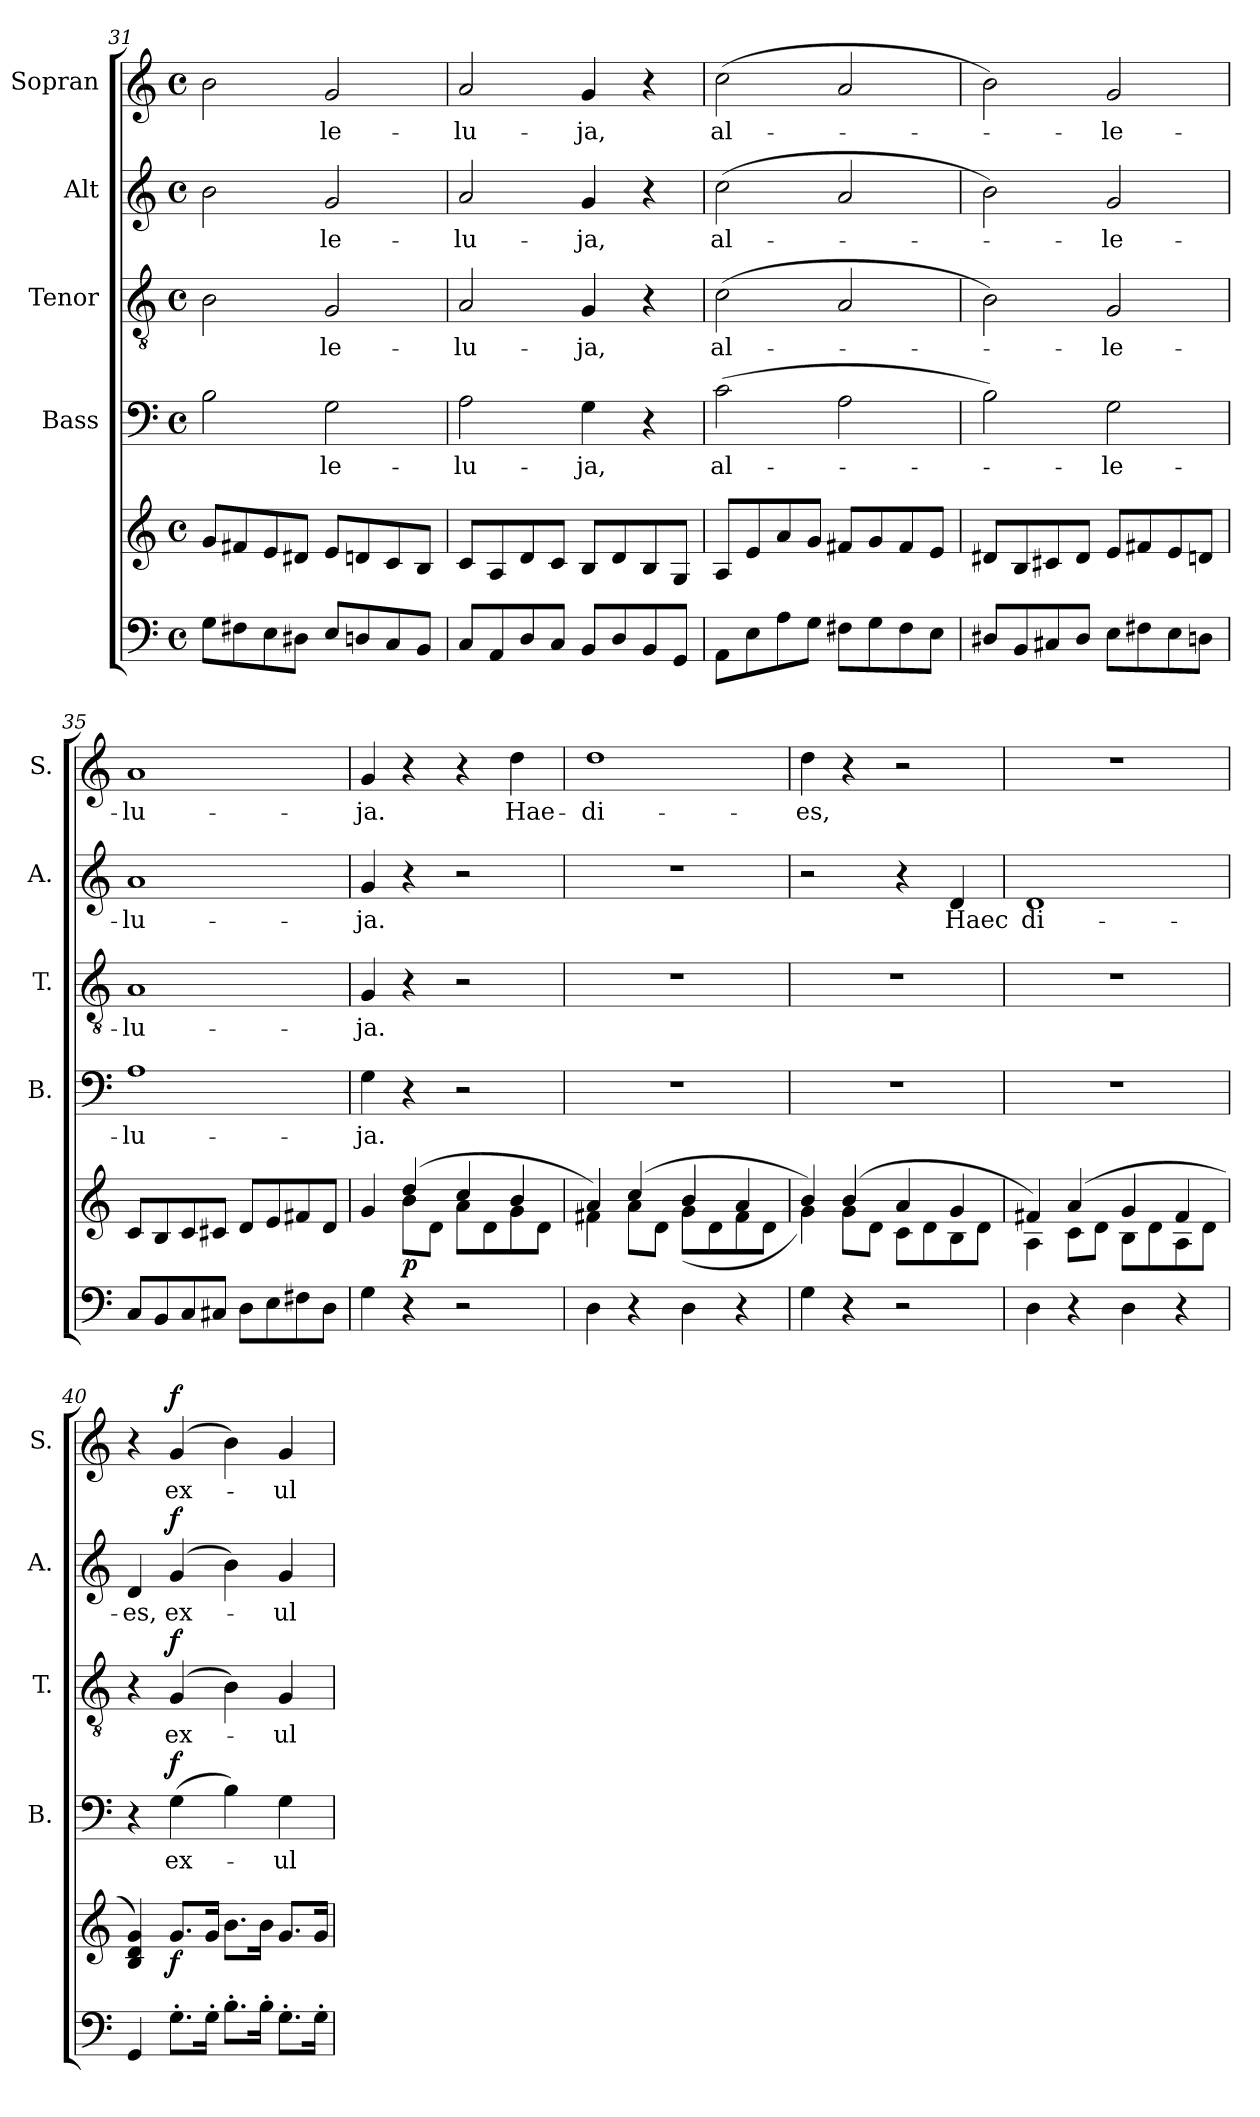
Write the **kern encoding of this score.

**kern	**kern	**dynam	**kern	**text	**dynam	**kern	**text	**dynam	**kern	**text	**dynam	**kern	**text	**dynam
*part5	*part5	*part5	*part4	*part4	*part4	*part3	*part3	*part3	*part2	*part2	*part2	*part1	*part1	*part1
*staff6	*staff5	*staff5/6	*staff4	*staff4	*staff4	*staff3	*staff3	*staff3	*staff2	*staff2	*staff2	*staff1	*staff1	*staff1
*	*	*	*I"Bass	*	*	*I"Tenor	*	*	*I"Alt	*	*	*I"Sopran	*	*
*	*	*	*I'B.	*	*	*I'T.	*	*	*I'A.	*	*	*I'S.	*	*
!!LO:LB:g=z
*clefF4	*clefG2	*	*clefF4	*	*	*clefGv2	*	*	*clefG2	*	*	*clefG2	*	*
*k[]	*k[]	*	*k[]	*	*	*k[]	*	*	*k[]	*	*	*k[]	*	*
*C:	*C:	*	*C:	*	*	*C:	*	*	*C:	*	*	*C:	*	*
*M4/4	*M4/4	*	*M4/4	*	*	*M4/4	*	*	*M4/4	*	*	*M4/4	*	*
*met(c)	*met(c)	*	*met(c)	*	*	*met(c)	*	*	*met(c)	*	*	*met(c)	*	*
=31	=31	=31	=31	=31	=31	=31	=31	=31	=31	=31	=31	=31	=31	=31
8G\L	8g/L	.	2B\	.	.	2B\	.	.	2b\	.	.	2b\	.	.
8F#X\	8f#X/	.	.	.	.	.	.	.	.	.	.	.	.	.
8E\	8e/	.	.	.	.	.	.	.	.	.	.	.	.	.
8D#X\J	8d#X/J	.	.	.	.	.	.	.	.	.	.	.	.	.
!	!	!	!	!LO:LY:b	!	!	!LO:LY:b	!	!	!LO:LY:b	!	!	!LO:LY:b	!
8E/L	8e/L	.	2G\	-le-	.	2G/	-le-	.	2g/	-le-	.	2g/	-le-	.
8Dn/	8dn/	.	.	.	.	.	.	.	.	.	.	.	.	.
8C/	8c/	.	.	.	.	.	.	.	.	.	.	.	.	.
8BB/J	8B/J	.	.	.	.	.	.	.	.	.	.	.	.	.
=32	=32	=32	=32	=32	=32	=32	=32	=32	=32	=32	=32	=32	=32	=32
!	!	!	!	!LO:LY:b	!	!	!LO:LY:b	!	!	!LO:LY:b	!	!	!LO:LY:b	!
8C/L	8c/L	.	2A\	-lu-	.	2A/	-lu-	.	2a/	-lu-	.	2a/	-lu-	.
8AA/	8A/	.	.	.	.	.	.	.	.	.	.	.	.	.
8D/	8d/	.	.	.	.	.	.	.	.	.	.	.	.	.
8C/J	8c/J	.	.	.	.	.	.	.	.	.	.	.	.	.
!	!	!	!	!LO:LY:b	!	!	!LO:LY:b	!	!	!LO:LY:b	!	!	!LO:LY:b	!
8BB/L	8B/L	.	4G\	-ja,	.	4G/	-ja,	.	4g/	-ja,	.	4g/	-ja,	.
8D/	8d/	.	.	.	.	.	.	.	.	.	.	.	.	.
8BB/	8B/	.	4r	.	.	4r	.	.	4r	.	.	4r	.	.
8GG/J	8G/J	.	.	.	.	.	.	.	.	.	.	.	.	.
=33	=33	=33	=33	=33	=33	=33	=33	=33	=33	=33	=33	=33	=33	=33
!	!	!	!	!LO:LY:b	!	!	!LO:LY:b	!	!	!LO:LY:b	!	!	!LO:LY:b	!
8AA\L	8A/L	.	(>2c\	al-	.	(>2c\	al-	.	(>2cc\	al-	.	(>2cc\	al-	.
8E\	8e/	.	.	.	.	.	.	.	.	.	.	.	.	.
8A\	8a/	.	.	.	.	.	.	.	.	.	.	.	.	.
8G\J	8g/J	.	.	.	.	.	.	.	.	.	.	.	.	.
8F#X\L	8f#X/L	.	2A\	.	.	2A/	.	.	2a/	.	.	2a/	.	.
8G\	8g/	.	.	.	.	.	.	.	.	.	.	.	.	.
8F#\	8f#/	.	.	.	.	.	.	.	.	.	.	.	.	.
8E\J	8e/J	.	.	.	.	.	.	.	.	.	.	.	.	.
=34	=34	=34	=34	=34	=34	=34	=34	=34	=34	=34	=34	=34	=34	=34
8D#X/L	8d#X/L	.	2B\)	.	.	2B\)	.	.	2b\)	.	.	2b\)	.	.
8BB/	8B/	.	.	.	.	.	.	.	.	.	.	.	.	.
8C#X/	8c#X/	.	.	.	.	.	.	.	.	.	.	.	.	.
8D#/J	8d#/J	.	.	.	.	.	.	.	.	.	.	.	.	.
!	!	!	!	!LO:LY:b	!	!	!LO:LY:b	!	!	!LO:LY:b	!	!	!LO:LY:b	!
8E\L	8e/L	.	2G\	-le-	.	2G/	-le-	.	2g/	-le-	.	2g/	-le-	.
8F#X\	8f#X/	.	.	.	.	.	.	.	.	.	.	.	.	.
8E\	8e/	.	.	.	.	.	.	.	.	.	.	.	.	.
8Dn\J	8dn/J	.	.	.	.	.	.	.	.	.	.	.	.	.
!!LO:PB:g=z
=35	=35	=35	=35	=35	=35	=35	=35	=35	=35	=35	=35	=35	=35	=35
!	!	!	!	!LO:LY:b	!	!	!LO:LY:b	!	!	!LO:LY:b	!	!	!LO:LY:b	!
8C/L	8c/L	.	1A	-lu-	.	1A	-lu-	.	1a	-lu-	.	1a	-lu-	.
8BB/	8B/	.	.	.	.	.	.	.	.	.	.	.	.	.
8C/	8c/	.	.	.	.	.	.	.	.	.	.	.	.	.
8C#X/J	8c#X/J	.	.	.	.	.	.	.	.	.	.	.	.	.
8D\L	8d/L	.	.	.	.	.	.	.	.	.	.	.	.	.
8E\	8e/	.	.	.	.	.	.	.	.	.	.	.	.	.
8F#X\	8f#X/	.	.	.	.	.	.	.	.	.	.	.	.	.
8D\J	8d/J	.	.	.	.	.	.	.	.	.	.	.	.	.
=36	=36	=36	=36	=36	=36	=36	=36	=36	=36	=36	=36	=36	=36	=36
*	*^	*	*	*	*	*	*	*	*	*	*	*	*	*
!	!	!	!	!	!LO:LY:b	!	!	!LO:LY:b	!	!	!LO:LY:b	!	!	!LO:LY:b	!
4G\	4g/	4ryy	.	4G\	-ja.	.	4G/	-ja.	.	4g/	-ja.	.	4g/	-ja.	.
!	!	!	!LO:DY:b	!	!	!	!	!	!	!	!	!	!	!	!
4r	(4dd/	8b\L	p	4r	.	.	4r	.	.	4r	.	.	4r	.	.
.	.	8d\J	.	.	.	.	.	.	.	.	.	.	.	.	.
2r	4cc/	8a\L	.	2r	.	.	2r	.	.	2r	.	.	4r	.	.
.	.	8d\	.	.	.	.	.	.	.	.	.	.	.	.	.
!	!	!	!	!	!	!	!	!	!	!	!	!	!	!LO:LY:b	!
.	4b/	8g\	.	.	.	.	.	.	.	.	.	.	4dd\	Hae-	.
.	.	8d\J	.	.	.	.	.	.	.	.	.	.	.	.	.
=37	=37	=37	=37	=37	=37	=37	=37	=37	=37	=37	=37	=37	=37	=37	=37
!	!	!	!	!	!	!	!	!	!	!	!	!	!	!LO:LY:b	!
4D\	4a/)	4f#X\	.	1r	.	.	1r	.	.	1r	.	.	1dd	-di-	.
4r	(4cc/	8a\L	.	.	.	.	.	.	.	.	.	.	.	.	.
.	.	8d\J	.	.	.	.	.	.	.	.	.	.	.	.	.
4D\	4b/	(<8g\L	.	.	.	.	.	.	.	.	.	.	.	.	.
.	.	8d\	.	.	.	.	.	.	.	.	.	.	.	.	.
4r	4a/	8f#\	.	.	.	.	.	.	.	.	.	.	.	.	.
.	.	8d\J	.	.	.	.	.	.	.	.	.	.	.	.	.
=38	=38	=38	=38	=38	=38	=38	=38	=38	=38	=38	=38	=38	=38	=38	=38
!	!	!	!	!	!	!	!	!	!	!	!	!	!	!LO:LY:b	!
4G\	4b/)	4g\)	.	1r	.	.	1r	.	.	2r	.	.	4dd\	-es,	.
4r	(4b/	8g\L	.	.	.	.	.	.	.	.	.	.	4r	.	.
.	.	8d\J	.	.	.	.	.	.	.	.	.	.	.	.	.
2r	4a/	8c\L	.	.	.	.	.	.	.	4r	.	.	2r	.	.
.	.	8d\	.	.	.	.	.	.	.	.	.	.	.	.	.
!	!	!	!	!	!	!	!	!	!	!	!LO:LY:b	!	!	!	!
.	4g/	8B\	.	.	.	.	.	.	.	4d/	Haec	.	.	.	.
.	.	8d\J	.	.	.	.	.	.	.	.	.	.	.	.	.
=39	=39	=39	=39	=39	=39	=39	=39	=39	=39	=39	=39	=39	=39	=39	=39
!	!	!	!	!	!	!	!	!	!	!	!LO:LY:b	!	!	!	!
4D\	4f#X/)	4A\	.	1r	.	.	1r	.	.	1d	di-	.	1r	.	.
4r	(4a/	8c\L	.	.	.	.	.	.	.	.	.	.	.	.	.
.	.	8d\J	.	.	.	.	.	.	.	.	.	.	.	.	.
4D\	4g/	8B\L	.	.	.	.	.	.	.	.	.	.	.	.	.
.	.	8d\	.	.	.	.	.	.	.	.	.	.	.	.	.
4r	4f#/	8A\	.	.	.	.	.	.	.	.	.	.	.	.	.
.	.	8d\J	.	.	.	.	.	.	.	.	.	.	.	.	.
!!LO:LB:g=z
=40	=40	=40	=40	=40	=40	=40	=40	=40	=40	=40	=40	=40	=40	=40	=40
!	!	!	!	!	!	!	!	!	!	!	!LO:LY:b	!	!	!	!
*	*v	*v	*	*	*	*	*	*	*	*	*	*	*	*	*
4GG/	4B/ 4d/ 4g/)	.	4r	.	.	4r	.	.	4d/	-es,	.	4r	.	.
!	!	!LO:DY:b	!	!LO:LY:b	!LO:DY:a	!	!LO:LY:b	!LO:DY:a	!	!LO:LY:b	!LO:DY:a	!	!LO:LY:b	!LO:DY:a
8.G'>\L	8.g/L	f	(>4G\	ex-	f	(4G/	ex-	f	(4g/	ex-	f	(4g/	ex-	f
16G'>\Jk	16g/Jk	.	.	.	.	.	.	.	.	.	.	.	.	.
8.B'>\L	8.b\L	.	4B\)	.	.	4B\)	.	.	4b\)	.	.	4b\)	.	.
16B'>\Jk	16b\Jk	.	.	.	.	.	.	.	.	.	.	.	.	.
!	!	!	!	!LO:LY:b	!	!	!LO:LY:b	!	!	!LO:LY:b	!	!	!LO:LY:b	!
8.G'>\L	8.g/L	.	4G\	-ul-	.	4G/	-ul-	.	4g/	-ul-	.	4g/	-ul-	.
16G'>\Jk	16g/Jk	.	.	.	.	.	.	.	.	.	.	.	.	.
=	=	=	=	=	=	=	=	=	=	=	=	=	=	=
*-	*-	*-	*-	*-	*-	*-	*-	*-	*-	*-	*-	*-	*-	*-
